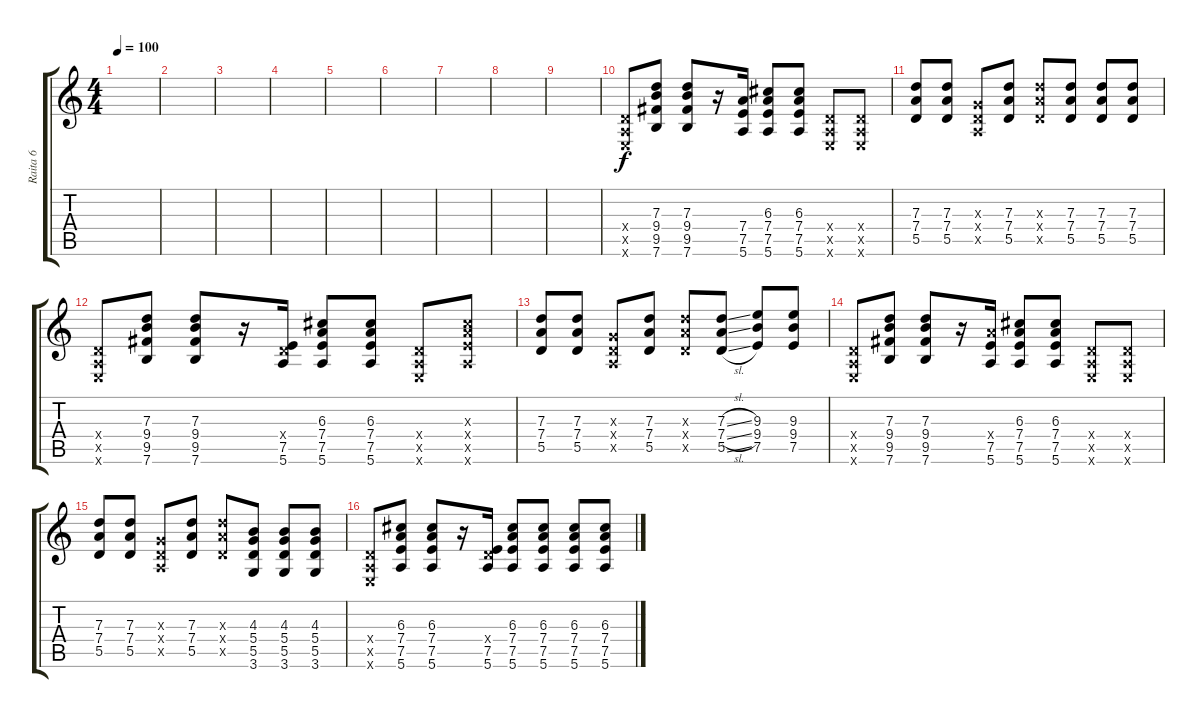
\track ("Raita 6" "Raita 6") {instrument overdrivenguitar}
\staff {score tabs}
\tuning (E4 B3 G3 D3 A2 E2) {hide}
\ts (4 4)
\tempo 100
\clef g2
\ks c
|
|
|
|
|
|
|
|
|
(0.4{x} 0.5{x} 0.6{x}).8 (7.3 9.4 9.5 7.6).8 (7.3 9.4 9.5 7.6).8 r.16 (7.4 7.5 5.6).16 (6.3 7.4 7.5 5.6).8 (6.3 7.4 7.5 5.6).8 (0.4{x} 0.5{x} 0.6{x}).8 (0.4{x} 0.5{x} 0.6{x}).8 |
(7.3 7.4 5.5).8 (7.3 7.4 5.5).8 (0.3{x} 0.4{x} 0.5{x}).8 (7.3 7.4 5.5).8 (7.3{x} 7.4{x} 5.5{x}).8 (7.3 7.4 5.5).8 (7.3 7.4 5.5).8 (7.3 7.4 5.5).8 |
(0.4{x} 0.5{x} 0.6{x}).8 (7.3 9.4 9.5 7.6).8 (7.3 9.4 9.5 7.6).8 r.16 (0.4{x} 7.5 5.6).16 (6.3 7.4 7.5 5.6).8 (6.3 7.4 7.5 5.6).8 (0.4{x} 0.5{x} 0.6{x}).8 (6.3{x} 7.4{x} 7.5{x} 5.6{x}).8 |
(7.3 7.4 5.5).8 (7.3 7.4 5.5).8 (0.3{x} 0.4{x} 0.5{x}).8 (7.3 7.4 5.5).8 (7.3{x} 7.4{x} 5.5{x}).8 (7.3{sl} 7.4{sl} 5.5{sl}).8 (9.3 9.4 7.5).8 (9.3 9.4 7.5).8 |
(0.4{x} 0.5{x} 0.6{x}).8 (7.3 9.4 9.5 7.6).8 (7.3 9.4 9.5 7.6).8 r.16 (7.4{x} 7.5 5.6).16 (6.3 7.4 7.5 5.6).8 (6.3 7.4 7.5 5.6).8 (0.4{x} 0.5{x} 0.6{x}).8 (0.4{x} 0.5{x} 0.6{x}).8 |
(7.3 7.4 5.5).8 (7.3 7.4 5.5).8 (0.3{x} 0.4{x} 0.5{x}).8 (7.3 7.4 5.5).8 (7.3{x} 7.4{x} 5.5{x}).8 (4.3 5.4 5.5 3.6).8 (4.3 5.4 5.5 3.6).8 (4.3 5.4 5.5 3.6).8 |
(0.4{x} 0.5{x} 0.6{x}).8 (6.3 7.4 7.5 5.6).8 (6.3 7.4 7.5 5.6).8 r.16 (0.4{x} 7.5 5.6).16 (6.3 7.4 7.5 5.6).8 (6.3 7.4 7.5 5.6).8 (6.3 7.4 7.5 5.6).8 (6.3 7.4 7.5 5.6).8
